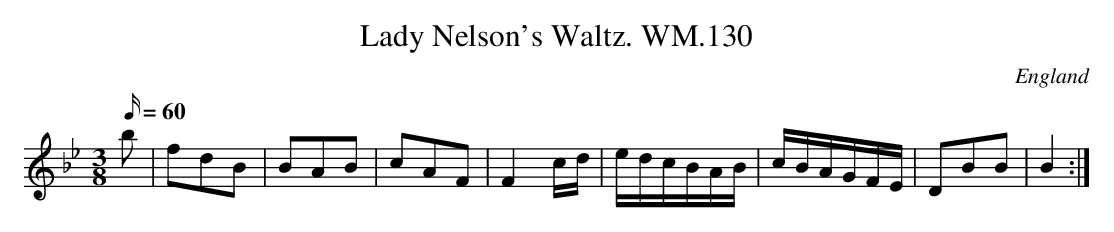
X:1
T:Lady Nelson's Waltz. WM.130
M:3/8
L:1/16
Q:60
O:England
W:
K:CDor
b2|f2d2B2|B2A2B2|c2A2F2|F4cd|edcBAB|cBAGFE|D2B2B2|B4:|]
